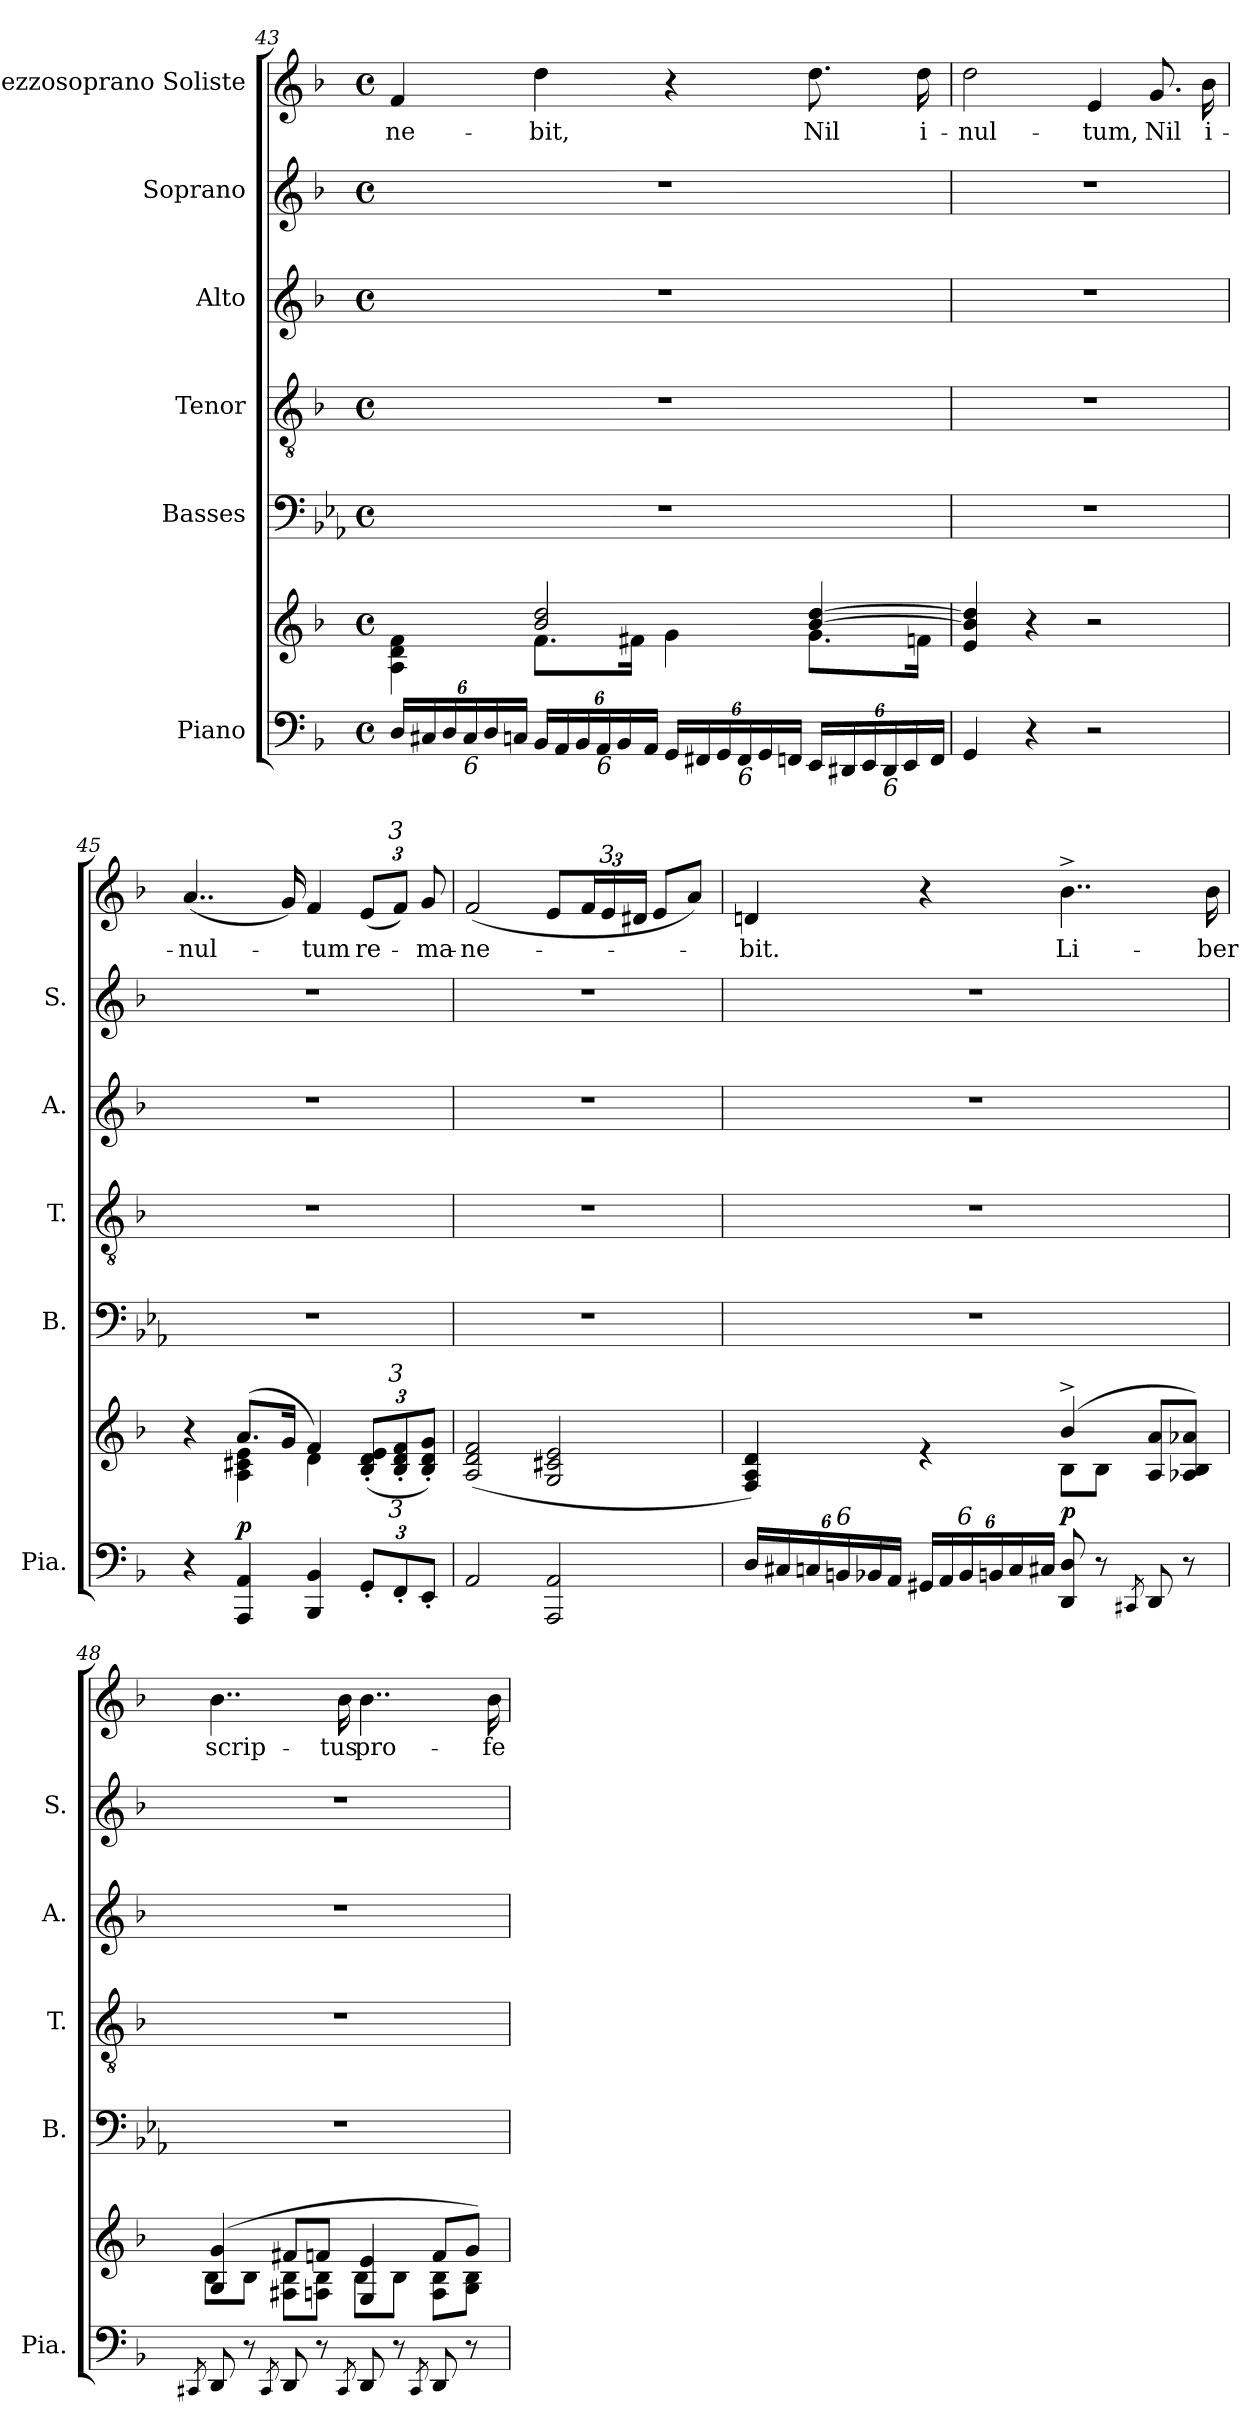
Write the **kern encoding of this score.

**kern	**kern	**dynam	**kern	**kern	**kern	**kern	**kern	**text
*part6	*part6	*part6	*part5	*part4	*part3	*part2	*part1	*part1
*staff7	*staff6	*staff6/7	*staff5	*staff4	*staff3	*staff2	*staff1	*staff1
*I"Piano	*	*	*I"Basses	*I"Tenor	*I"Alto	*I"Soprano	*I"Mezzosoprano Soliste	*
*I'Pia.	*	*	*I'B.	*I'T.	*I'A.	*I'S.	*	*
!!LO:LB:g=z
*clefF4	*clefG2	*	*clefF4	*clefGv2	*clefG2	*clefG2	*clefG2	*
*	*	*	*ITrd8c14	*	*	*	*	*
*k[b-]	*k[b-]	*	*k[b-e-a-]	*k[b-]	*k[b-]	*k[b-]	*k[b-]	*
*M4/4	*M4/4	*	*M4/4	*M4/4	*M4/4	*M4/4	*M4/4	*
*met(c)	*met(c)	*	*met(c)	*met(c)	*met(c)	*met(c)	*met(c)	*
*Xbrackettup	*	*	*	*	*	*	*	*
=43	=43	=43	=43	=43	=43	=43	=43	=43
*	*^	*	*	*	*	*	*	*
24D/LL	4ryy	4A\ 4d\ 4f\	.	1r	1r	1r	1r	4f/	-ne-
24C#X/	.	.	.	.	.	.	.	.	.
24D/	.	.	.	.	.	.	.	.	.
!LO:TX:b:i:t=6	!	!	!	!	!	!	!	!	!
24C#/	.	.	.	.	.	.	.	.	.
24D/	.	.	.	.	.	.	.	.	.
24Cn/JJ	.	.	.	.	.	.	.	.	.
24BB-/LL	2b-/ 2dd/	8.f\L	.	.	.	.	.	4dd\	-bit,
24AA/	.	.	.	.	.	.	.	.	.
24BB-/	.	.	.	.	.	.	.	.	.
!LO:TX:b:i:t=6	!	!	!	!	!	!	!	!	!
24AA/	.	.	.	.	.	.	.	.	.
24BB-/	.	.	.	.	.	.	.	.	.
.	.	16f#X\Jk	.	.	.	.	.	.	.
24AA/JJ	.	.	.	.	.	.	.	.	.
24GG/LL	.	4g\	.	.	.	.	.	4r	.
24FF#X/	.	.	.	.	.	.	.	.	.
24GG/	.	.	.	.	.	.	.	.	.
!LO:TX:b:i:t=6	!	!	!	!	!	!	!	!	!
24FF#/	.	.	.	.	.	.	.	.	.
24GG/	.	.	.	.	.	.	.	.	.
24FFn/JJ	.	.	.	.	.	.	.	.	.
24EE/LL	[4b-/ [4dd/	8.g\L	.	.	.	.	.	8.dd\	Nil
24DD#X/	.	.	.	.	.	.	.	.	.
24EE/	.	.	.	.	.	.	.	.	.
!LO:TX:b:i:t=6	!	!	!	!	!	!	!	!	!
24DD#/	.	.	.	.	.	.	.	.	.
24EE/	.	.	.	.	.	.	.	.	.
.	.	16fn\Jk	.	.	.	.	.	16dd\	i-
24FF/JJ	.	.	.	.	.	.	.	.	.
*	*v	*v	*	*	*	*	*	*	*
=44	=44	=44	=44	=44	=44	=44	=44	=44
4GG/	4e/ 4b-/] 4dd/]	.	1r	1r	1r	1r	2dd\	-nul-
4r	4r	.	.	.	.	.	.	.
2r	2r	.	.	.	.	.	4e/	-tum,
.	.	.	.	.	.	.	8.g/	Nil
.	.	.	.	.	.	.	16b-\	i-
=45	=45	=45	=45	=45	=45	=45	=45	=45
*	*^	*	*	*	*	*	*	*
4r	4r	4ryy	.	1r	1r	1r	1r	(>4..a/	-nul-
!	!	!	!LO:DY:a=2	!	!	!	!	!	!
4AAA/ 4AA/	(8.a/L	4A\ 4c#X\ 4e\	p	.	.	.	.	.	.
.	16g/Jk	.	.	.	.	.	.	16g/)	.
4BBB-/ 4BB-/	4f/)	4d\	.	.	.	.	.	4f/	-tum
*	*Xbrackettup	*	*	*	*	*	*	*Xbrackettup	*
12GG'/L	(12B-/' 12d/' 12e/'L	4ryy	.	.	.	.	.	(12e/L	re-
!	!	!	!	!	!	!	!	!LO:TX:a:i:t=3	!
!	!LO:TX:a:i:t=3	!	!	!	!	!	!	!	!
!LO:TX:a:i:t=3	!	!	!	!	!	!	!	!	!
12FF'/	12B-/' 12d/' 12f/'	.	.	.	.	.	.	12f/J)	.
12EE'/J	12B-/' 12d/' 12g/'J)	.	.	.	.	.	.	12g/	-ma-
*	*v	*v	*	*	*	*	*	*	*
!!LO:LB:g=z
=46	=46	=46	=46	=46	=46	=46	=46	=46
2AA/	(>2A/ 2d/ 2f/	.	1r	1r	1r	1r	(>2f/	-ne-
2AAA/ 2AA/	2G/ 2c#X/ 2e/	.	.	.	.	.	8e/L	.
.	.	.	.	.	.	.	24f/L	.
!	!	!	!	!	!	!	!LO:TX:a:i:t=3	!
.	.	.	.	.	.	.	24e/	.
.	.	.	.	.	.	.	24d#X/JJ	.
.	.	.	.	.	.	.	8e/L	.
.	.	.	.	.	.	.	8a/J)	.
=47	=47	=47	=47	=47	=47	=47	=47	=47
*	*^	*	*	*	*	*	*	*
24D/LL	4F/ 4A/ 4d/)	2ryy	.	1r	1r	1r	1r	4dn/	-bit.
24C#X/	.	.	.	.	.	.	.	.	.
24Cn/	.	.	.	.	.	.	.	.	.
!LO:TX:a:i:t=6	!	!	!	!	!	!	!	!	!
24BBn/	.	.	.	.	.	.	.	.	.
24BB-X/	.	.	.	.	.	.	.	.	.
24AA/JJ	.	.	.	.	.	.	.	.	.
24GG#X/LL	4re	.	.	.	.	.	.	4r	.
24AA/	.	.	.	.	.	.	.	.	.
!LO:TX:a:i:t=6	!	!	!	!	!	!	!	!	!
24BB-/	.	.	.	.	.	.	.	.	.
24BBn/	.	.	.	.	.	.	.	.	.
24C/	.	.	.	.	.	.	.	.	.
24C#X/JJ	.	.	.	.	.	.	.	.	.
!	!	!	!LO:DY:a=2	!	!	!	!	!	!
8DD/ 8D/	(4b-^/	8B-\L	p	.	.	.	.	4..b-^\	Li-
8r	.	8B-\J	.	.	.	.	.	.	.
8qCC#X/	.	.	.	.	.	.	.	.	.
8DD/	8A/ 8a/L	4ryy	.	.	.	.	.	.	.
8r	8A-X/ 8B-/ 8a-X/J)	.	.	.	.	.	.	.	.
.	.	.	.	.	.	.	.	16b-\	-ber
=48	=48	=48	=48	=48	=48	=48	=48	=48	=48
8qCC#X/	.	.	.	.	.	.	.	.	.
8DD/	(4G/ 4g/	8B-\L	.	1r	1r	1r	1r	4..b-\	scrip-
8r	.	8B-\J	.	.	.	.	.	.	.
8qCC#/	.	.	.	.	.	.	.	.	.
8DD/	8f#X/L	8F#X\ 8B-\L	.	.	.	.	.	.	.
8r	8fn/J	8Fn\ 8B-\J	.	.	.	.	.	.	.
.	.	.	.	.	.	.	.	16b-\	-tus
8qCC#/	.	.	.	.	.	.	.	.	.
8DD/	4E/ 4e/	8B-\L	.	.	.	.	.	4..b-\	pro-
8r	.	8B-\J	.	.	.	.	.	.	.
8qCC#/	.	.	.	.	.	.	.	.	.
8DD/	8f/L	8F\ 8B-\L	.	.	.	.	.	.	.
8r	8g/J)	8G\ 8B-\J	.	.	.	.	.	.	.
.	.	.	.	.	.	.	.	16b-\	-fe-
*	*v	*v	*	*	*	*	*	*	*
=	=	=	=	=	=	=	=	=
*-	*-	*-	*-	*-	*-	*-	*-	*-
